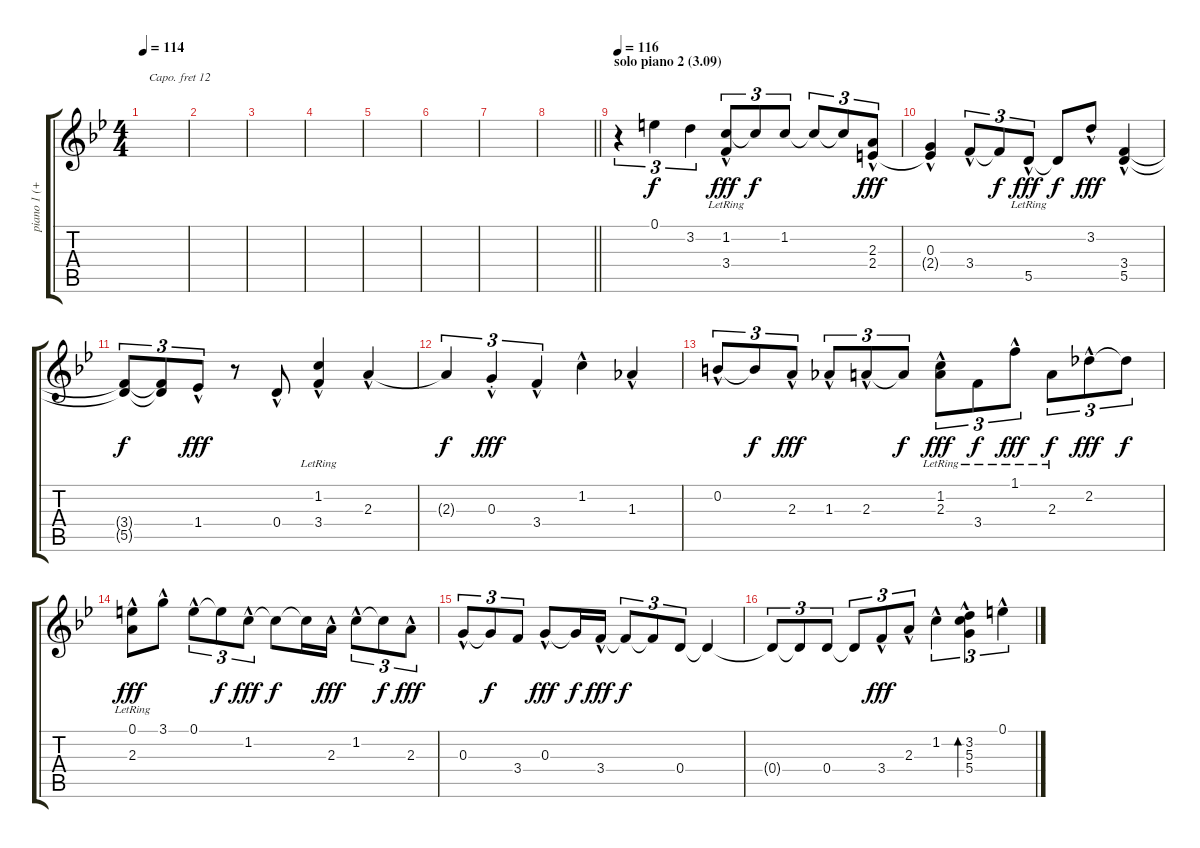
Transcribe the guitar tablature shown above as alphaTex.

\track ("piano 1 (+12)" "piano 1 (+") {instrument acousticgrandpiano}
\staff {score tabs}
\capo 12
\tuning (E4 B3 G3 D3 A2 E2) {hide}
\ts (4 4)
\tempo 114
\clef g2
\ks bb
|
|
|
|
|
|
|
\barLineRight lightlight
|
\section ("" "solo piano 2 (3.09)")
\tempo 116
r.4{tu (3 2)} 0.1.4{tu (3 2)} 3.2.4{tu (3 2)} (1.2{hac} 3.4{lr}).8{tu (3 2) dy fff} 1.2{t}.8{tu (3 2) dy f} 1.2.8{tu (3 2)} 1.2{t}.8{tu (3 2)} 1.2{t}.8{tu (3 2)} (2.3{hac} 2.4).8{tu (3 2) dy fff} |
(0.3{hac} 2.4{t}).4 3.4{hac}.8{tu (3 2)} 3.4{t}.8{tu (3 2) dy f} 5.5{hac lr}.8{tu (3 2) dy fff} 5.5{t}.8{dy f} 3.2{hac}.8{dy fff} (3.4{hac} 5.5).4 |
(3.4{t} 5.5{t}).8{tu (3 2) dy f} (3.4{t} 5.5{t}).8{tu (3 2)} 1.4{hac}.8{tu (3 2) dy fff} r.8 0.4{hac}.8 (1.2{hac} 3.4{lr}).4 2.3{hac}.4 |
2.3{t}.4{tu (3 2) dy f} 0.3{hac st}.4{tu (3 2) dy fff} 3.4{hac}.4{tu (3 2)} 1.2{hac}.4 1.3{hac}.4 |
0.2{hac}.8{tu (3 2)} 0.2{t}.8{tu (3 2) dy f} 2.3{hac}.8{tu (3 2) dy fff} 1.3{hac}.8{tu (3 2)} 2.3{hac}.8{tu (3 2)} 2.3{t}.8{tu (3 2) dy f} (1.2{hac lr} 2.3{lr}).8{tu (3 2) dy fff} 3.4{lr}.8{tu (3 2) dy f} 1.1{hac lr}.8{tu (3 2) dy fff} 2.3{lr}.8{tu (3 2) dy f} 2.2{hac}.8{tu (3 2) dy fff} 2.2{t}.8{tu (3 2) dy f} |
(0.1{hac} 2.3{lr}).8{dy fff} 3.1{hac}.8 0.1{hac}.8{tu (3 2)} 0.1{t}.8{tu (3 2) dy f} 1.2{hac}.8{tu (3 2) dy fff} 1.2{t}.8{dy f} 1.2{t}.16 2.3{hac}.16{dy fff} 1.2{hac}.8{tu (3 2)} 1.2{t}.8{tu (3 2) dy f} 2.3{hac}.8{tu (3 2) dy fff} |
0.3{hac}.8{tu (3 2)} 0.3{t}.8{tu (3 2) dy f} 3.4.8{tu (3 2)} 0.3{hac}.8{dy fff} 0.3{t}.16{dy f} 3.4{hac}.16{dy fff} 3.4{t}.8{tu (3 2) dy f} 3.4{t}.8{tu (3 2)} 0.4.8{tu (3 2)} 0.4{t}.4 |
0.4{t}.8{tu (3 2)} 0.4{t}.8{tu (3 2)} 0.4.8{tu (3 2)} 0.4{t}.8{tu (3 2)} 3.4{hac}.8{tu (3 2) dy fff} 2.3{hac}.8{tu (3 2)} 1.2{hac}.4{tu (3 2)} (3.2{hac} 5.3 5.4).4{tu (3 2) bd 60} 0.1{hac}.4{tu (3 2)}
